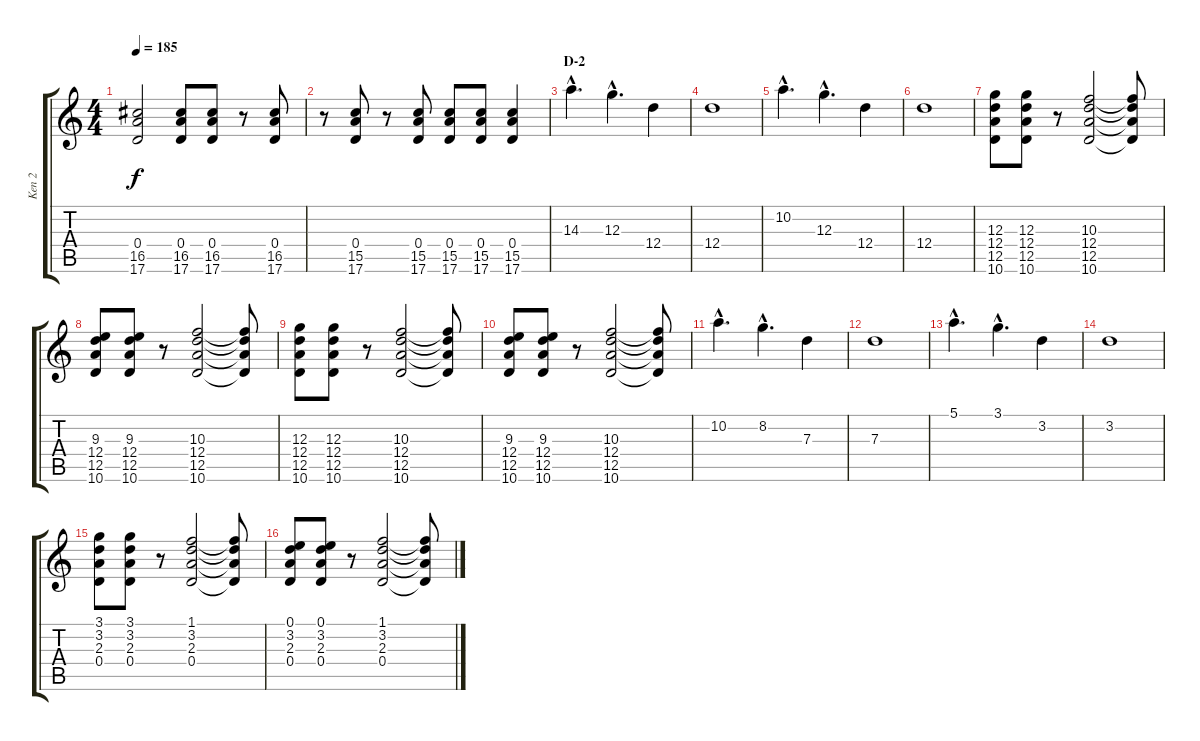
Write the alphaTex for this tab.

\track ("Ken 2" "Ken 2") {instrument distortionguitar}
\staff {score tabs}
\tuning (E4 B3 G3 D3 A2 E2) {hide}
\ts (4 4)
\tempo 185
\clef g2
\ks c
(0.4 16.5 17.6).2{dy f} (0.4 16.5 17.6).8 (0.4 16.5 17.6).8 r.8 (0.4 16.5 17.6).8 |
r.8 (0.4 15.5 17.6).8 r.8 (0.4 15.5 17.6).8 (0.4 15.5 17.6).8 (0.4 15.5 17.6).8 (0.4 15.5 17.6).4 |
\section ("" "D-2")
14.3{hac}.4{d} 12.3{hac}.4{d} 12.4.4 |
12.4.1 |
10.2{hac}.4{d} 12.3{hac}.4{d} 12.4.4 |
12.4.1 |
(12.3 12.4 12.5 10.6).8 (12.3 12.4 12.5 10.6).8 r.8 (10.3 12.4 12.5 10.6).2 (10.3{t} 12.4{t} 12.5{t} 10.6{t}).8 |
(9.3 12.4 12.5 10.6).8 (9.3 12.4 12.5 10.6).8 r.8 (10.3 12.4 12.5 10.6).2 (10.3{t} 12.4{t} 12.5{t} 10.6{t}).8 |
(12.3 12.4 12.5 10.6).8 (12.3 12.4 12.5 10.6).8 r.8 (10.3 12.4 12.5 10.6).2 (10.3{t} 12.4{t} 12.5{t} 10.6{t}).8 |
(9.3 12.4 12.5 10.6).8 (9.3 12.4 12.5 10.6).8 r.8 (10.3 12.4 12.5 10.6).2 (10.3{t} 12.4{t} 12.5{t} 10.6{t}).8 |
10.2{hac}.4{d} 8.2{hac}.4{d} 7.3.4 |
7.3.1 |
5.1{hac}.4{d} 3.1{hac}.4{d} 3.2.4 |
3.2.1 |
(3.1 3.2 2.3 0.4).8 (3.1 3.2 2.3 0.4).8 r.8 (1.1 3.2 2.3 0.4).2 (1.1{t} 3.2{t} 2.3{t} 0.4{t}).8 |
(0.1 3.2 2.3 0.4).8 (0.1 3.2 2.3 0.4).8 r.8 (1.1 3.2 2.3 0.4).2 (1.1{t} 3.2{t} 2.3{t} 0.4{t}).8
